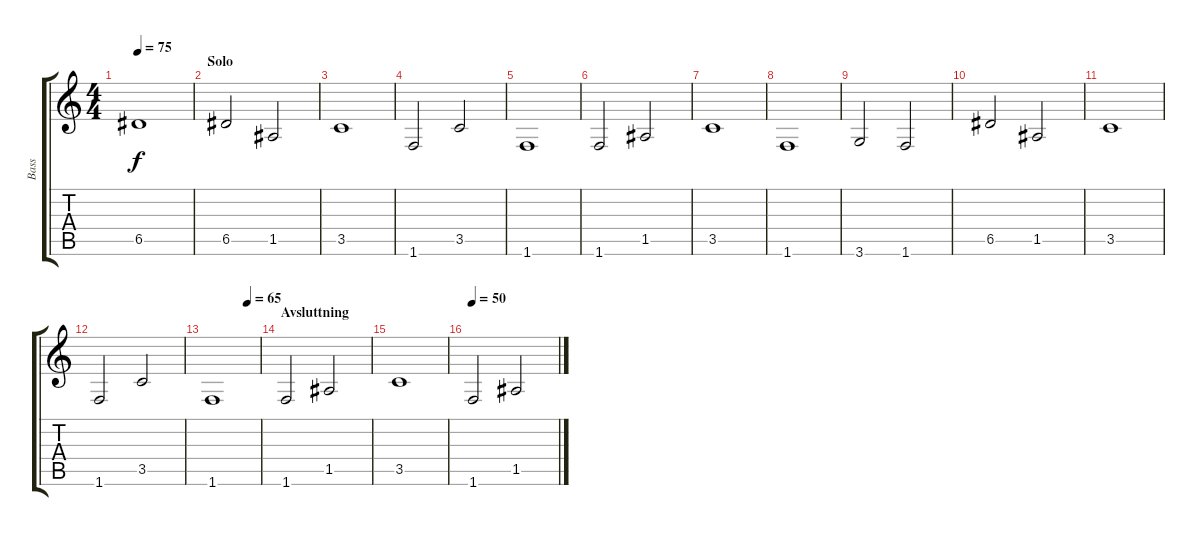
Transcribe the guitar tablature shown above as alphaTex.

\track ("Bass" "Bass") {instrument electricbassfinger}
\staff {score tabs}
\tuning (E4 B3 G3 D3 A2 E2) {hide}
\ts (4 4)
\tempo 75
\clef g2
\ks c
6.5.1{dy f} |
\section ("" "Solo")
6.5.2 1.5.2 |
3.5.1 |
1.6.2 3.5.2 |
1.6.1 |
1.6.2 1.5.2 |
3.5.1 |
1.6.1 |
3.6.2 1.6.2 |
6.5.2 1.5.2 |
3.5.1 |
1.6.2 3.5.2 |
\tempo (65 0.75)
1.6.1 |
\section ("" "Avsluttning")
1.6.2 1.5.2 |
3.5.1 |
\tempo 50
1.6.2 1.5.2
